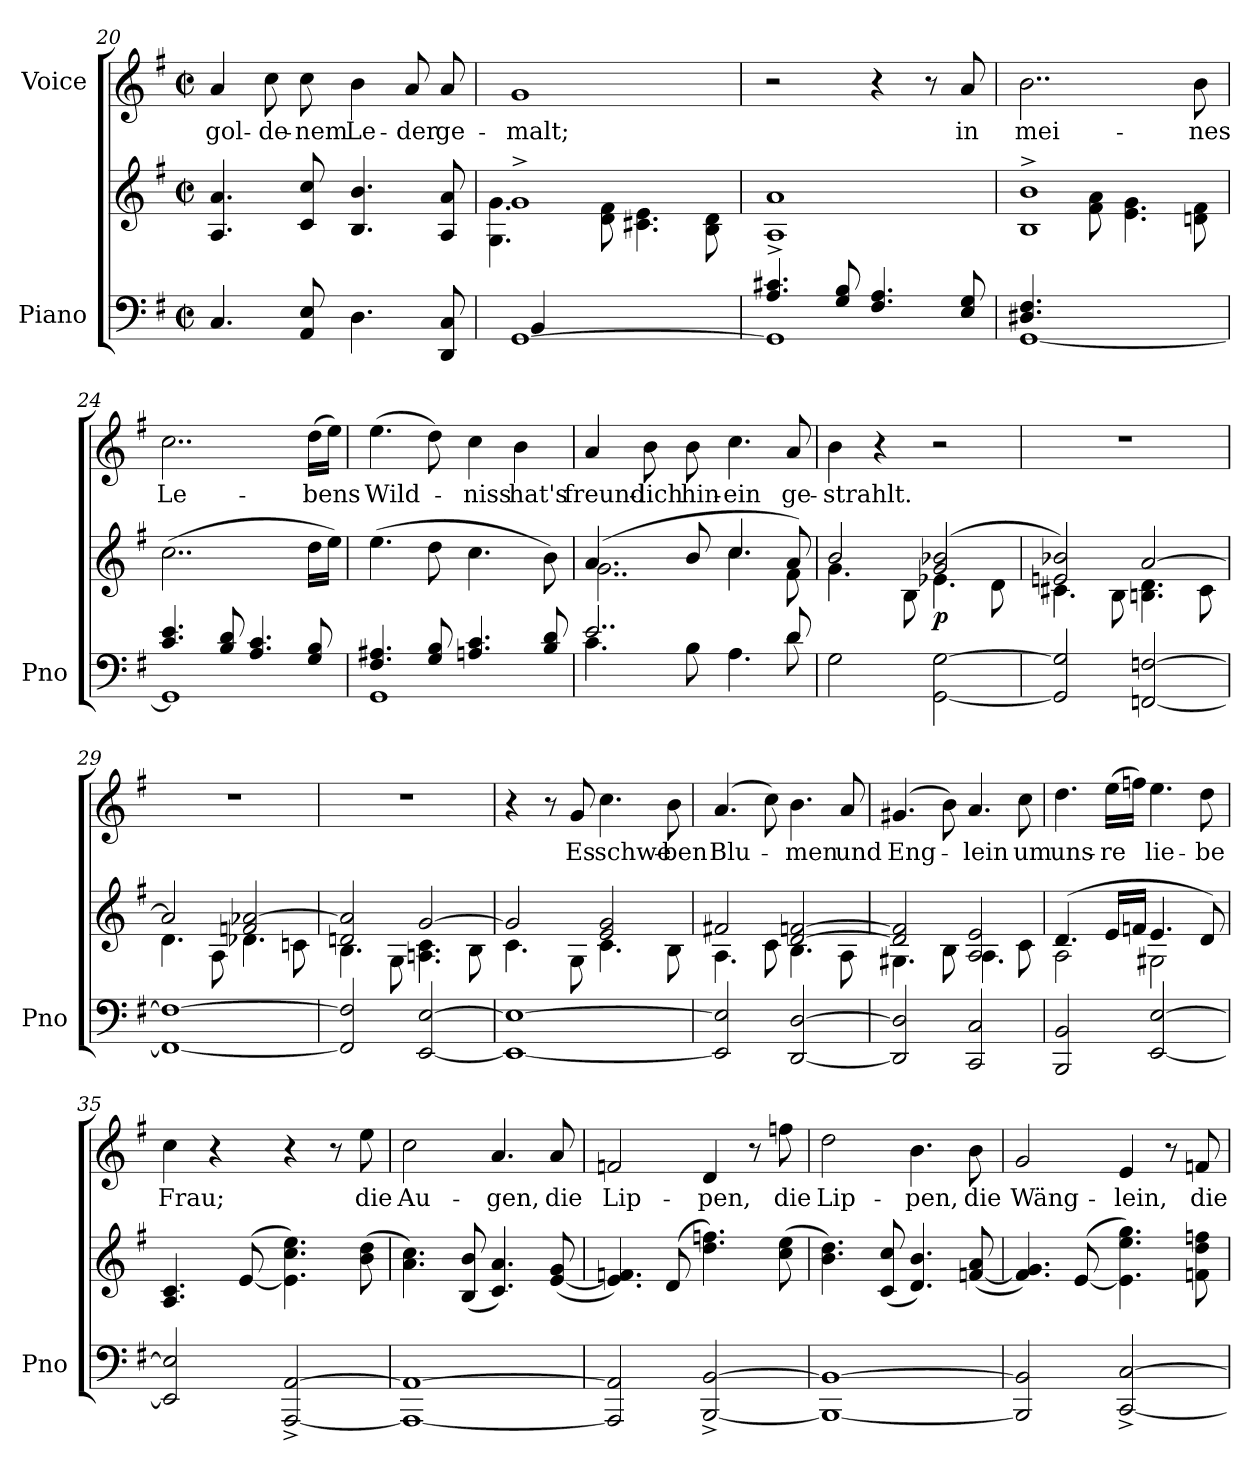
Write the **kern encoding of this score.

**kern	**kern	**dynam	**kern	**text
*part2	*part2	*part2	*part1	*part1
*staff3	*staff2	*staff2/3	*staff1	*staff1
*I"Piano	*	*	*I"Voice	*
*I'Pno	*	*	*	*
*clefF4	*clefG2	*	*clefG2	*
*k[f#]	*k[f#]	*	*k[f#]	*
*M2/2	*M2/2	*	*M2/2	*
*met(c|)	*met(c|)	*	*met(c|)	*
=20	=20	=20	=20	=20
!	!	!	!	!LO:LY:b
4.C/	4.A/ 4.a/	.	4a/	gol-
!	!	!	!	!LO:LY:b
.	.	.	8cc\	-de-
!	!	!	!	!LO:LY:b
8AA/ 8E/	8c/ 8cc/	.	8cc\	-nem
!	!	!	!	!LO:LY:b
4.D\	4.B/ 4.b/	.	4b\	Le-
!	!	!	!	!LO:LY:b
.	.	.	8a/	-der
!	!	!	!	!LO:LY:b
8DD/ 8C/	8A/ 8a/	.	8a/	ge-
=21	=21	=21	=21	=21
*^	*^	*	*	*
!	!	!	!	!	!	!LO:LY:b
[1GG	4BB/	1g^	4.G\ 4.g\	.	1g	-malt;
.	2.ryy	.	.	.	.	.
.	.	.	8d\ 8f#\	.	.	.
.	.	.	4.c#X\ 4.e\	.	.	.
.	.	.	8B\ 8d\	.	.	.
*	*	*v	*v	*	*	*
=22	=22	=22	=22	=22	=22
4.A/ 4.c#X/	1GG]	1A^ 1a^	.	2r	.
8G/ 8B/	.	.	.	.	.
4.F#/ 4.A/	.	.	.	4r	.
.	.	.	.	8r	.
!	!	!	!	!	!LO:LY:b
8E/ 8G/	.	.	.	8a/	in
!!LO:PB:g=z
=23	=23	=23	=23	=23	=23
*	*	*^	*	*	*
!	!	!	!	!	!	!LO:LY:b
4.D#X/ 4.F#/	[1GG	1B^ 1b^	4.ryy	.	2..b\	mei-
2ryy	.	.	8f#\ 8a\	.	.	.
.	.	.	4.e\ 4.g\	.	.	.
!	!	!	!	!	!	!LO:LY:b
8ryy	.	.	8dn\ 8f#\	.	8b\	-nes
=24	=24	=24	=24	=24	=24	=24
!	!	!	!	!	!	!LO:LY:b
*	*	*v	*v	*	*	*
4.c/ 4.e/	1GG]	(>2..cc\	.	2..cc\	Le-
8B/ 8d/	.	.	.	.	.
4.A/ 4.c/	.	.	.	.	.
!	!	!	!	!	!LO:LY:b
8G/ 8B/	.	16dd\LL	.	(>16dd\LL	-bens
.	.	16ee\JJ)	.	16ee\JJ)	.
=25	=25	=25	=25	=25	=25
!	!	!	!	!	!LO:LY:b
4.F#/ 4.A#X/	1GG	(>4.ee\	.	(>4.ee\	Wild-
8G/ 8B/	.	8dd\	.	8dd\)	.
!	!	!	!	!	!LO:LY:b
4.An/ 4.c/	.	4.cc\	.	4cc\	-niss
!	!	!	!	!	!LO:LY:b
.	.	.	.	4b\	hat's
8B/ 8d/	.	8b\)	.	.	.
=26	=26	=26	=26	=26	=26
*	*	*^	*	*	*
*	*	*	*^	*	*	*
!	!	!	!	!	!	!	!LO:LY:b
2..e/	4.c\	(>4.a/	2..g\	2ryy	.	4a/	freund-
!	!	!	!	!	!	!	!LO:LY:b
.	.	.	.	.	.	8b\	-lich
!	!	!	!	!	!	!	!LO:LY:b
.	8B\	8b/	.	.	.	8b\	hin-
!	!	!	!	!	!	!	!LO:LY:b
.	4.A\	4.cc/	.	4.cc\	.	4.cc\	-ein
!	!	!	!	!	!	!	!LO:LY:b
8d/	8d\	8a/)	8f#\	8ryy	.	8a/	ge-
=27	=27	=27	=27	=27	=27	=27	=27
!	!	!	!	!	!	!	!LO:LY:b
*v	*v	*	*	*	*	*	*
*	*	*v	*v	*	*	*
2G\	2b/	4.g\	.	4b\	-strahlt.
.	.	.	.	4r	.
.	.	8B\	.	.	.
!	!	!	!LO:DY:b	!	!
[2GG\ [2G\	(>2g/ 2b-X/	4.e-X\	p	2r	.
.	.	8d\	.	.	.
!!LO:LB:g=z
=28	=28	=28	=28	=28	=28
2GG/] 2G/]	2en/ 2b-X/)	4.c#X\	.	1r	.
.	.	8B\	.	.	.
[2FFn/ [2Fn/	[2a/	4.Bn\ 4.d\	.	.	.
.	.	8c#\	.	.	.
=29	=29	=29	=29	=29	=29
1FF_ 1F_	2a/]	4.d\	.	1r	.
.	.	8A\	.	.	.
.	2fn/ [2a-X/	4.d-X\	.	.	.
.	.	8cn\	.	.	.
=30	=30	=30	=30	=30	=30
2FF/] 2F/]	2dn/ 2a-/]	4.B\	.	1r	.
.	.	8G\	.	.	.
[2EE/ [2E/	[2g/	4.An\ 4.c\	.	.	.
.	.	8B\	.	.	.
=31	=31	=31	=31	=31	=31
1EE_ 1E_	2g/]	4.c\	.	4r	.
.	.	.	.	8r	.
!	!	!	!	!	!LO:LY:b
.	.	8G\	.	8g/	Es
!	!	!	!	!	!LO:LY:b
.	2e/ 2g/	4.c\	.	4.cc\	schwe-
!	!	!	!	!	!LO:LY:b
.	.	8B\	.	8b\	-ben
=32	=32	=32	=32	=32	=32
!	!	!	!	!	!LO:LY:b
2EE/] 2E/]	2f#X/	4.A\	.	(>4.a/	Blu-
.	.	8c\	.	8cc\)	.
!	!	!	!	!	!LO:LY:b
[2DD/ [2D/	[2d/ [2fn/	4.B\	.	4.b\	-men
!	!	!	!	!	!LO:LY:b
.	.	8A\	.	8a/	und
=33	=33	=33	=33	=33	=33
!	!	!	!	!	!LO:LY:b
2DD/] 2D/]	2d/] 2f/]	4.G#X\	.	(>4.g#X/	Eng-
.	.	8B\	.	8b\)	.
!	!	!	!	!	!LO:LY:b
2CC/ 2C/	2A/ 2e/	4.A\	.	4.a/	-lein
!	!	!	!	!	!LO:LY:b
.	.	8c\	.	8cc\	um
!!LO:LB:g=z
=34	=34	=34	=34	=34	=34
!	!	!	!	!	!LO:LY:b
2BBB/ 2BB/	(>4.d/	2A\	.	4.dd\	uns-
!	!	!	!	!	!LO:LY:b
.	16e/LL	.	.	(>16ee\LL	-re
.	16fn/JJ	.	.	16ffn\JJ)	.
!	!	!	!	!	!LO:LY:b
[2EE/ [2E/	4.e/	2G#X\	.	4.ee\	lie-
!	!	!	!	!	!LO:LY:b
.	8d/)	.	.	8dd\	-be
*	*v	*v	*	*	*
=35	=35	=35	=35	=35
!	!	!	!	!LO:LY:b
2EE/] 2E/]	4.A/ 4.c/	.	4cc\	Frau;
.	.	.	4r	.
.	(>[8e/	.	.	.
[2AAA/^ [2AA/^	4.e\] 4.cc\ 4.ee\)	.	4r	.
.	.	.	8r	.
!	!	!	!	!LO:LY:b
.	(>8b\ 8dd\	.	8ee\	die
=36	=36	=36	=36	=36
!	!	!	!	!LO:LY:b
1AAA_ 1AA_	4.a\ 4.cc\)	.	2cc\	Au-
.	(<8B/ 8b/	.	.	.
!	!	!	!	!LO:LY:b
.	4.c/ 4.a/)	.	4.a/	-gen,
!	!	!	!	!LO:LY:b
.	(>[8e/ 8g/	.	8a/	die
=37	=37	=37	=37	=37
!	!	!	!	!LO:LY:b
2AAA/] 2AA/]	4.e/] 4.fn/)	.	2fn/	Lip-
.	(>8d/	.	.	.
!	!	!	!	!LO:LY:b
[2BBB/^ [2BB/^	4.dd\ 4.ffn\)	.	4d/	-pen,
.	.	.	8r	.
!	!	!	!	!LO:LY:b
.	(>8cc\ 8ee\	.	8ffn\	die
=38	=38	=38	=38	=38
!	!	!	!	!LO:LY:b
1BBB_ 1BB_	4.b\ 4.dd\)	.	2dd\	Lip-
.	(<8c/ 8cc/	.	.	.
!	!	!	!	!LO:LY:b
.	4.d/ 4.b/)	.	4.b\	-pen,
!	!	!	!	!LO:LY:b
.	(>[8fn/ 8a/	.	8b\	die
=39	=39	=39	=39	=39
!	!	!	!	!LO:LY:b
2BBB/] 2BB/]	4.f/] 4.g/)	.	2g/	Wäng-
.	(>[8e/	.	.	.
!	!	!	!	!LO:LY:b
[2CC/^ [2C/^	4.e\] 4.ee\ 4.gg\)	.	4e/	-lein,
.	.	.	8r	.
!	!	!	!	!LO:LY:b
.	8fn\ 8dd\ 8ffn\	.	8fn/	die
=	=	=	=	=
*-	*-	*-	*-	*-
